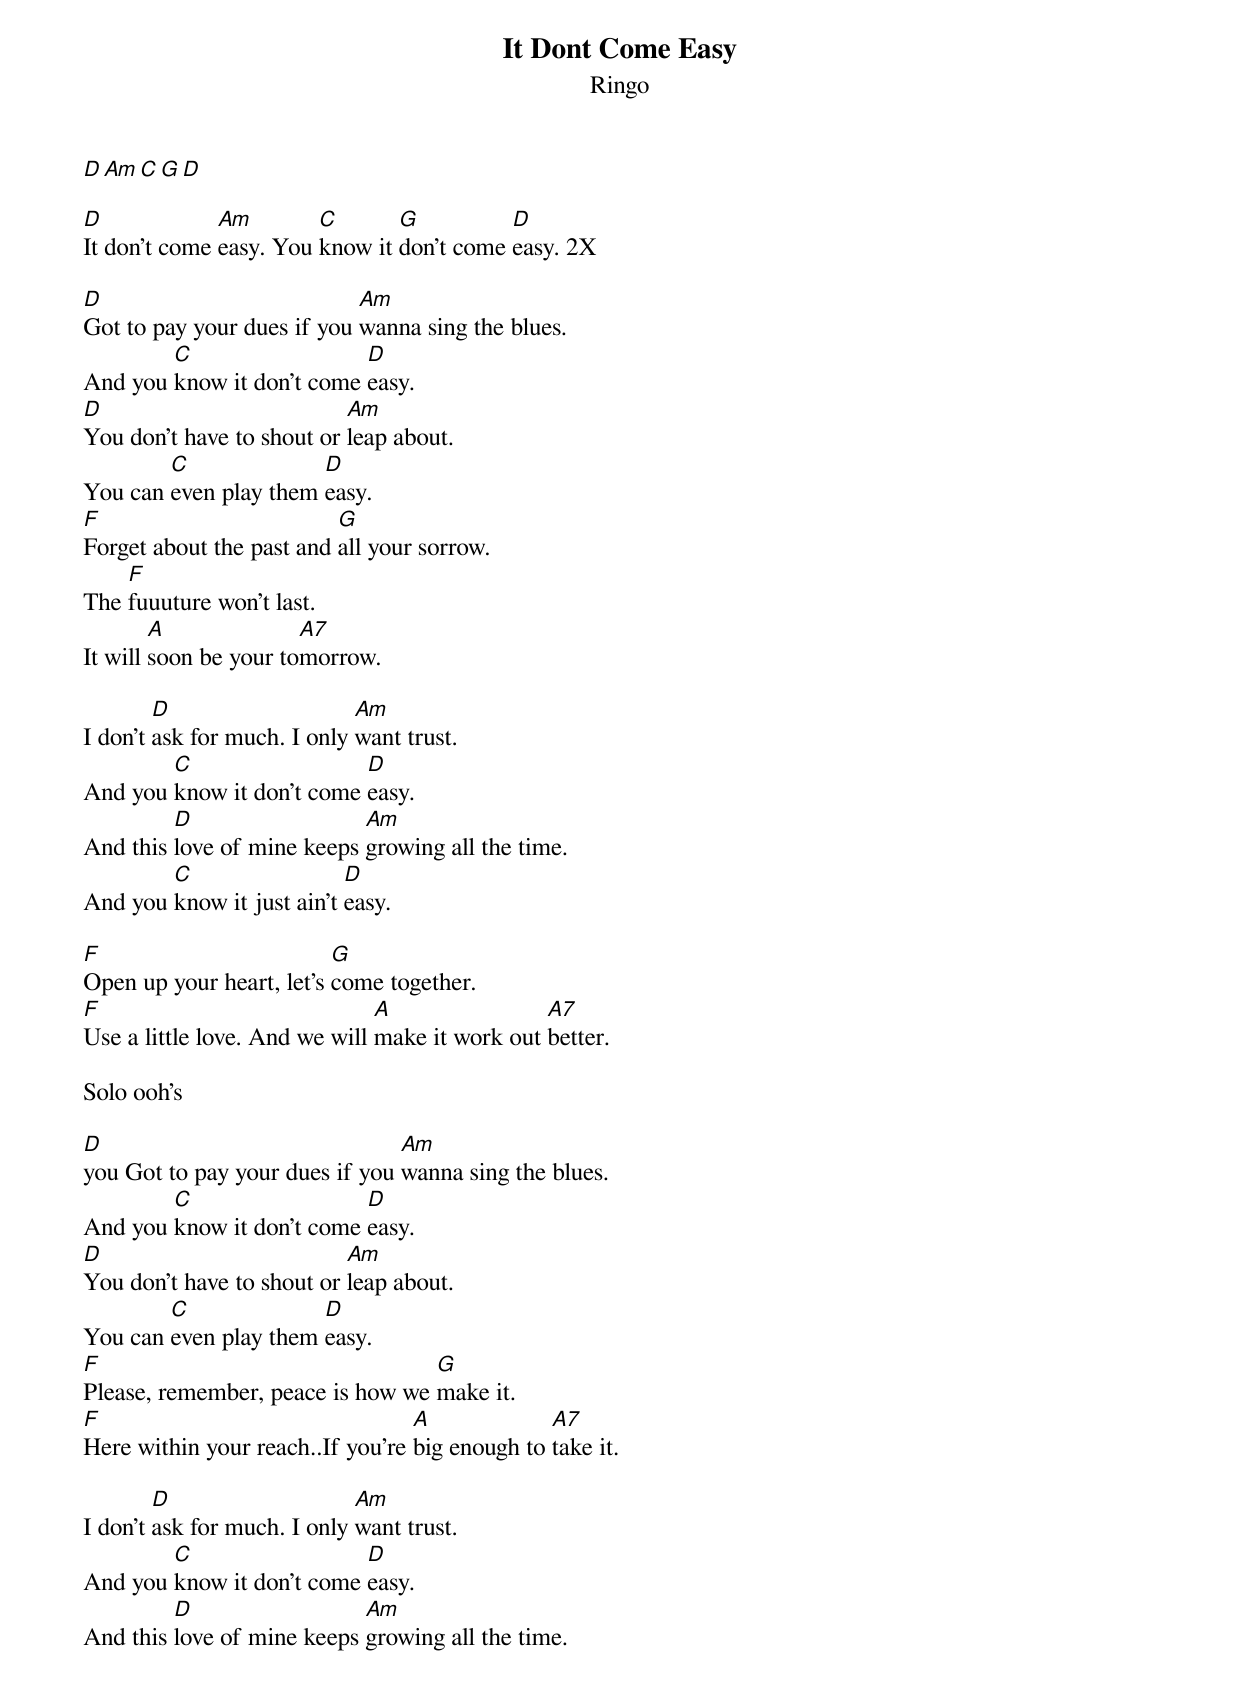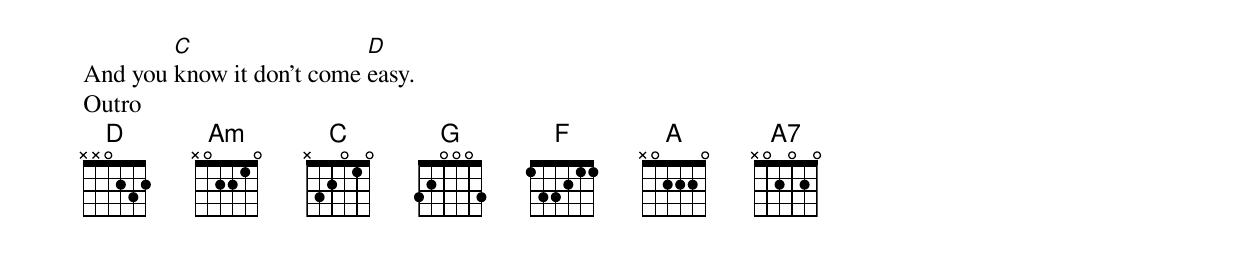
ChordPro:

{title:It Dont Come Easy}
{subtitle:Ringo}
[D][Am][C][G][D]

[D]It don't come [Am]easy. You [C]know it [G]don't come [D]easy. 2X

[D]Got to pay your dues if you [Am]wanna sing the blues.
And you [C]know it don't come [D]easy.
[D]You don't have to shout or [Am]leap about.
You can [C]even play them [D]easy.
[F]Forget about the past and [G]all your sorrow.
The [F]fuuuture won't last.
It will [A]soon be your to[A7]morrow.

I don't [D]ask for much. I only [Am]want trust.
And you [C]know it don't come [D]easy.
And this [D]love of mine keeps [Am]growing all the time.
And you [C]know it just ain't [D]easy.

[F]Open up your heart, let's [G]come together.
[F]Use a little love. And we will [A]make it work out [A7]better.

Solo ooh’s

[D]you Got to pay your dues if you [Am]wanna sing the blues.
And you [C]know it don't come [D]easy.
[D]You don't have to shout or [Am]leap about.
You can [C]even play them [D]easy.
[F]Please, remember, peace is how we [G]make it.
[F]Here within your reach..If you're [A]big enough to [A7]take it.

I don't [D]ask for much. I only [Am]want trust.
And you [C]know it don't come [D]easy.
And this [D]love of mine keeps [Am]growing all the time.
And you [C]know it don't come [D]easy.
Outro
